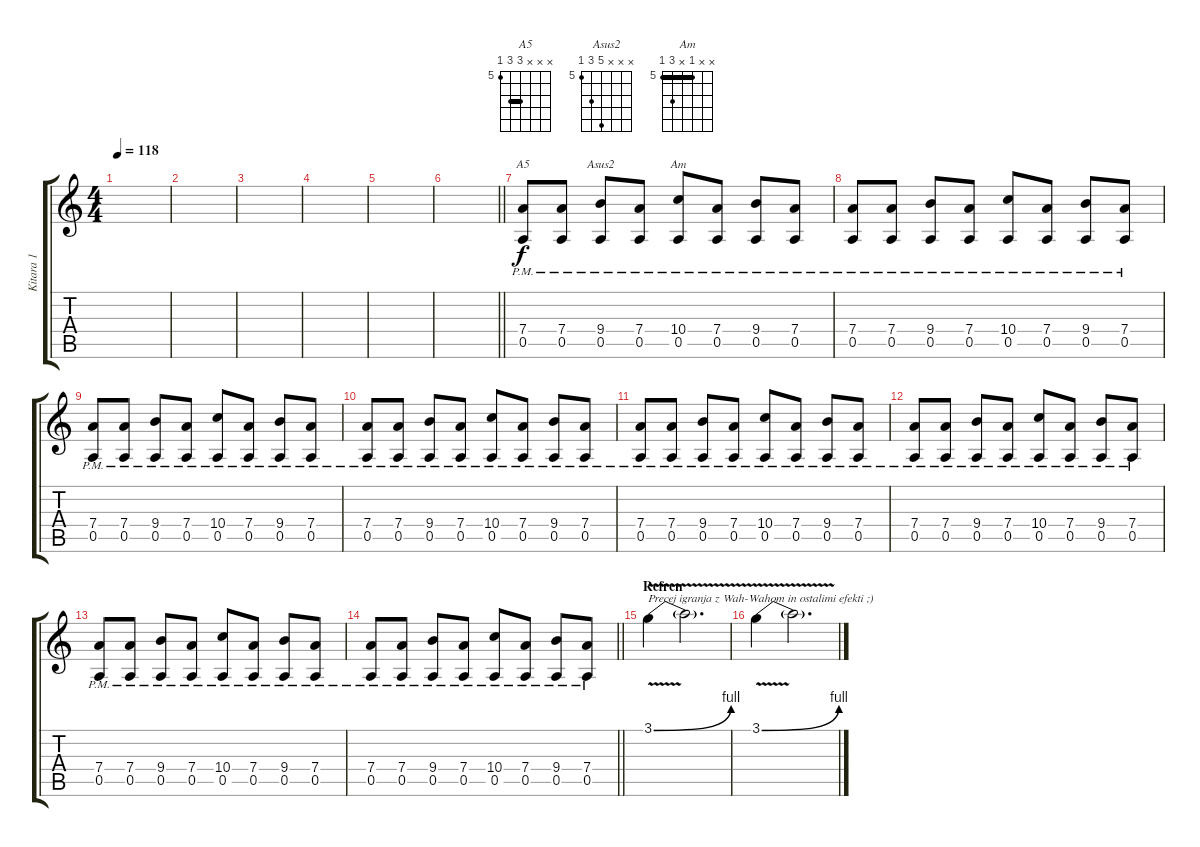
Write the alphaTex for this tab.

\track ("Kitara 1" "Kitara 1") {instrument overdrivenguitar}
\staff {score tabs}
\tuning (E4 B3 G3 D3 A2 E2) {hide}
\chord ("A5" x x x 7 7 5) {firstfret 5 barre 7}
\chord ("Asus2" x x x 9 7 5) {firstfret 5}
\chord ("Am" x x 5 x 7 5) {firstfret 5 barre 5}
\ts (4 4)
\tempo 118
\clef g2
\ks c
|
|
|
|
|
\barLineRight lightlight
|
(7.4{pm} 0.5{pm}).8{ch "A5" volume 15 instrument distortionguitar} (7.4{pm} 0.5{pm}).8 (9.4 0.5{pm}).8{ch "Asus2"} (7.4{pm} 0.5{pm}).8 (10.4 0.5{pm}).8{ch "Am"} (7.4{pm} 0.5{pm}).8 (9.4 0.5{pm}).8 (7.4{pm} 0.5{pm}).8 |
(7.4{pm} 0.5{pm}).8 (7.4{pm} 0.5{pm}).8 (9.4 0.5{pm}).8 (7.4{pm} 0.5{pm}).8 (10.4 0.5{pm}).8 (7.4{pm} 0.5{pm}).8 (9.4 0.5{pm}).8 (7.4{pm} 0.5{pm}).8 |
(7.4{pm} 0.5{pm}).8 (7.4{pm} 0.5{pm}).8 (9.4 0.5{pm}).8 (7.4{pm} 0.5{pm}).8 (10.4 0.5{pm}).8 (7.4{pm} 0.5{pm}).8 (9.4 0.5{pm}).8 (7.4{pm} 0.5{pm}).8 |
(7.4{pm} 0.5{pm}).8 (7.4{pm} 0.5{pm}).8 (9.4 0.5{pm}).8 (7.4{pm} 0.5{pm}).8 (10.4 0.5{pm}).8 (7.4{pm} 0.5{pm}).8 (9.4 0.5{pm}).8 (7.4{pm} 0.5{pm}).8 |
(7.4{pm} 0.5{pm}).8 (7.4{pm} 0.5{pm}).8 (9.4 0.5{pm}).8 (7.4{pm} 0.5{pm}).8 (10.4 0.5{pm}).8 (7.4{pm} 0.5{pm}).8 (9.4 0.5{pm}).8 (7.4{pm} 0.5{pm}).8 |
(7.4{pm} 0.5{pm}).8 (7.4{pm} 0.5{pm}).8 (9.4 0.5{pm}).8 (7.4{pm} 0.5{pm}).8 (10.4 0.5{pm}).8 (7.4{pm} 0.5{pm}).8 (9.4 0.5{pm}).8 (7.4{pm} 0.5{pm}).8 |
(7.4{pm} 0.5{pm}).8 (7.4{pm} 0.5{pm}).8 (9.4 0.5{pm}).8 (7.4{pm} 0.5{pm}).8 (10.4 0.5{pm}).8 (7.4{pm} 0.5{pm}).8 (9.4 0.5{pm}).8 (7.4{pm} 0.5{pm}).8 |
\barLineRight lightlight
(7.4{pm} 0.5{pm}).8 (7.4{pm} 0.5{pm}).8 (9.4 0.5{pm}).8 (7.4{pm} 0.5{pm}).8 (10.4 0.5{pm}).8 (7.4{pm} 0.5{pm}).8 (9.4 0.5{pm}).8 (7.4{pm} 0.5{pm}).8 |
\section ("" "Refren")
3.1{be (bend 0 0 60 4) v}.4{txt "Precej igranja z Wah-Wahom in ostalimi efekti ;)" volume 14 instrument distortionguitar} 3.1{t}.2{d} |
3.1{be (bend 0 0 60 4) v}.4{volume 14 instrument distortionguitar} 3.1{t}.2{d}
